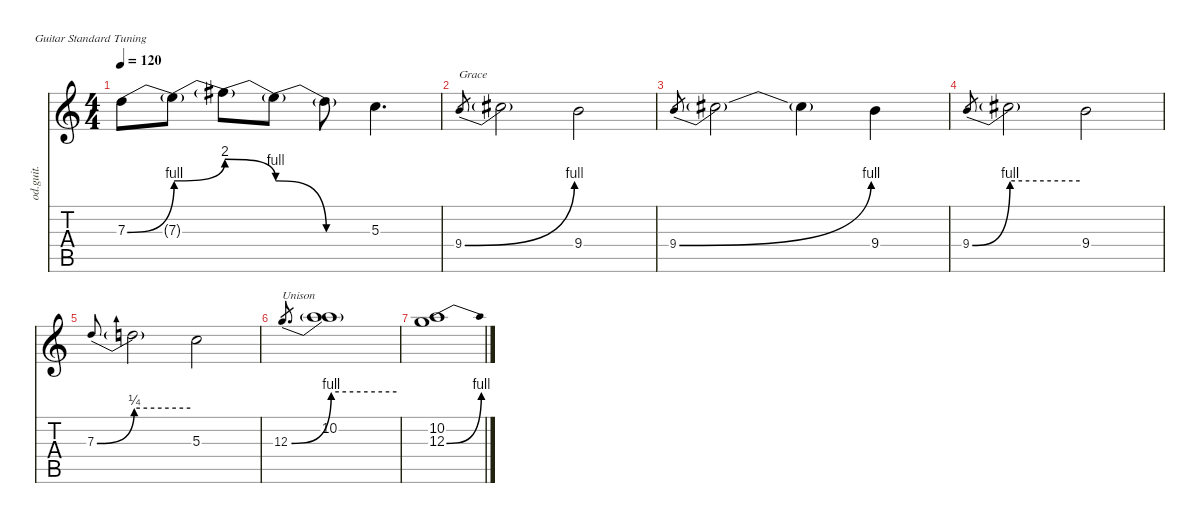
\defaultSystemsLayout 4
\hideDynamics
\bracketExtendMode nobrackets
\otherSystemsTrackNameOrientation horizontal
\track ("Overdriven Guitar" "od.guit.") {instrument overdrivenguitar}
\staff {score tabs}
\tuning (E4 B3 G3 D3 A2 E2)
\ts (4 4)
\tempo 120
\clef g2
\ks c
7.3{be (bend 0 0 15 4)}.8{dy mf beam Down} 7.3{be (bend 0 4 15 8) t}.8{beam Down} 7.3{be (release 0 8 15 4) t}.8{beam Down} 7.3{be (release 0 4 15 0) t}.8{beam Down} 7.3{be (hold 0 0 60 0) t}.8{beam Down} 5.3.4{d beam Down} |
9.4{be (bend 0 0 15 4)}.8{txt "Grace" gr beam Up} 9.4{t}.2{beam Down} 9.4.2{beam Down} |
9.4{be (bend 0 0 15 4)}.8{gr beam Up} 9.4{t}.2{beam Down} 9.4{t}.4{beam Down} 9.4.4{beam Down} |
9.4{be (bend 0 0 15 4)}.8{gr beam Up} 9.4{be (hold 0 4 60 4) t}.2{beam Down} 9.4.2{beam Down} |
7.3{be (bend 0 0 18 1)}.8{gr onbeat beam Up} 7.3{be (hold 0 1 60 1) t}.2{beam Down} 5.3.2{beam Down} |
12.3{be (bend 0 0 15 4)}.8{d txt "Unison" gr beam Up} (12.3{be (hold 0 4 60 4) t} 10.2).1{beam Down} |
(10.2 12.3{be (bend 0 0 15 4)}).1{beam Down}
